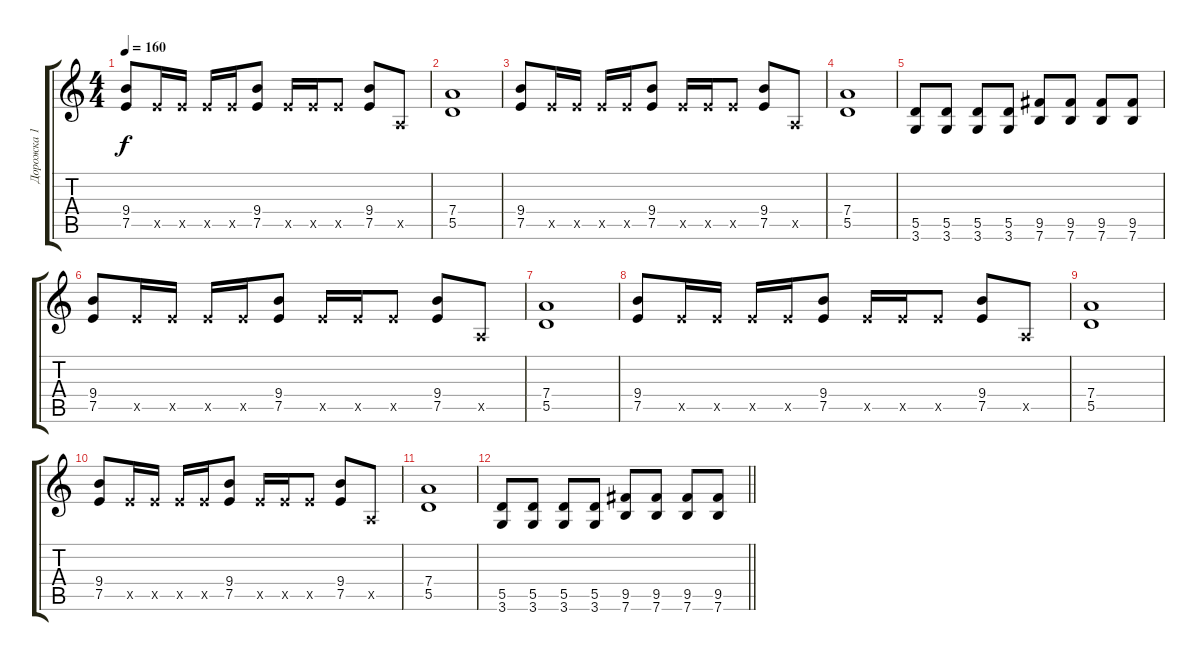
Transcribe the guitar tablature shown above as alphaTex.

\track ("Дорожка 1" "Дорожка 1") {instrument distortionguitar}
\staff {score tabs}
\tuning (E4 B3 G3 D3 A2 E2) {hide}
\ts (4 4)
\tempo 160
\clef g2
\ks c
(9.4 7.5).8{dy f} 7.5{x}.16 7.5{x}.16 7.5{x}.16 7.5{x}.16 (9.4 7.5).8 7.5{x}.16 7.5{x}.16 7.5{x}.8 (9.4 7.5).8 0.5{x}.8 |
(7.4 5.5).1 |
(9.4 7.5).8 7.5{x}.16 7.5{x}.16 7.5{x}.16 7.5{x}.16 (9.4 7.5).8 7.5{x}.16 7.5{x}.16 7.5{x}.8 (9.4 7.5).8 0.5{x}.8 |
(7.4 5.5).1 |
(5.5 3.6).8 (5.5 3.6).8 (5.5 3.6).8 (5.5 3.6).8 (9.5 7.6).8 (9.5 7.6).8 (9.5 7.6).8 (9.5 7.6).8 |
(9.4 7.5).8 7.5{x}.16 7.5{x}.16 7.5{x}.16 7.5{x}.16 (9.4 7.5).8 7.5{x}.16 7.5{x}.16 7.5{x}.8 (9.4 7.5).8 0.5{x}.8 |
(7.4 5.5).1 |
(9.4 7.5).8 7.5{x}.16 7.5{x}.16 7.5{x}.16 7.5{x}.16 (9.4 7.5).8 7.5{x}.16 7.5{x}.16 7.5{x}.8 (9.4 7.5).8 0.5{x}.8 |
(7.4 5.5).1 |
(9.4 7.5).8 7.5{x}.16 7.5{x}.16 7.5{x}.16 7.5{x}.16 (9.4 7.5).8 7.5{x}.16 7.5{x}.16 7.5{x}.8 (9.4 7.5).8 0.5{x}.8 |
(7.4 5.5).1 |
\barLineRight lightlight
(5.5 3.6).8 (5.5 3.6).8 (5.5 3.6).8 (5.5 3.6).8 (9.5 7.6).8 (9.5 7.6).8 (9.5 7.6).8 (9.5 7.6).8
